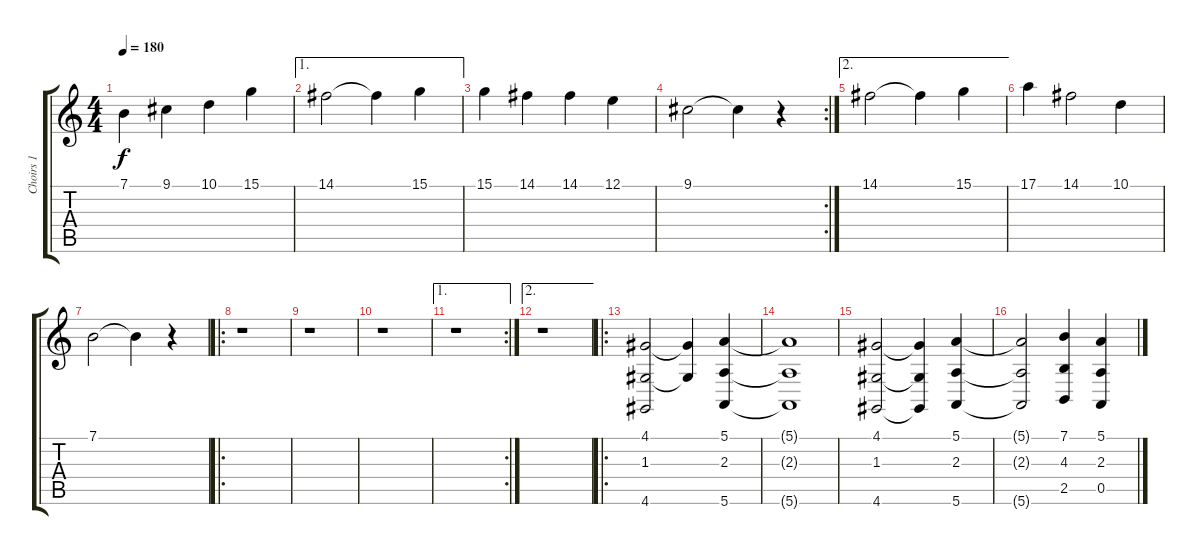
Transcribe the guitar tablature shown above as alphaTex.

\track ("Choirs 1" "Choirs 1") {instrument violin}
\staff {score tabs}
\tuning (E4 B3 G3 D3 A2 E2) {hide}
\ts (4 4)
\tempo 180
\clef g2
\ks c
7.1.4{dy f volume 13 balance 8 instrument violin} 9.1.4 10.1.4 15.1.4 |
\ae 1
14.1.2 14.1{t}.4 15.1.4 |
15.1.4 14.1.4 14.1.4 12.1.4 |
\rc 2
9.1.2 9.1{t}.4 r.4 |
\ae 2
14.1.2 14.1{t}.4 15.1.4 |
17.1.4 14.1.2 10.1.4 |
7.1.2 7.1{t}.4 r.4 |
\ro
r.1 |
r.1 |
r.1 |
\ae 1
\rc 2
r.1 |
\ae 2
r.1 |
\ro
(4.1 1.3 4.6).2{volume 13 balance 16 instrument choiraahs} (4.1{t} 1.3{t}).4 (5.1 2.3 5.6).4 |
(5.1{t} 2.3{t} 5.6{t}).1 |
(4.1 1.3 4.6).2 (4.1{t} 1.3{t} 4.6{t}).4 (5.1 2.3 5.6).4 |
(5.1{t} 2.3{t} 5.6{t}).2 (7.1 4.3 2.5).4 (5.1 2.3 0.5).4
